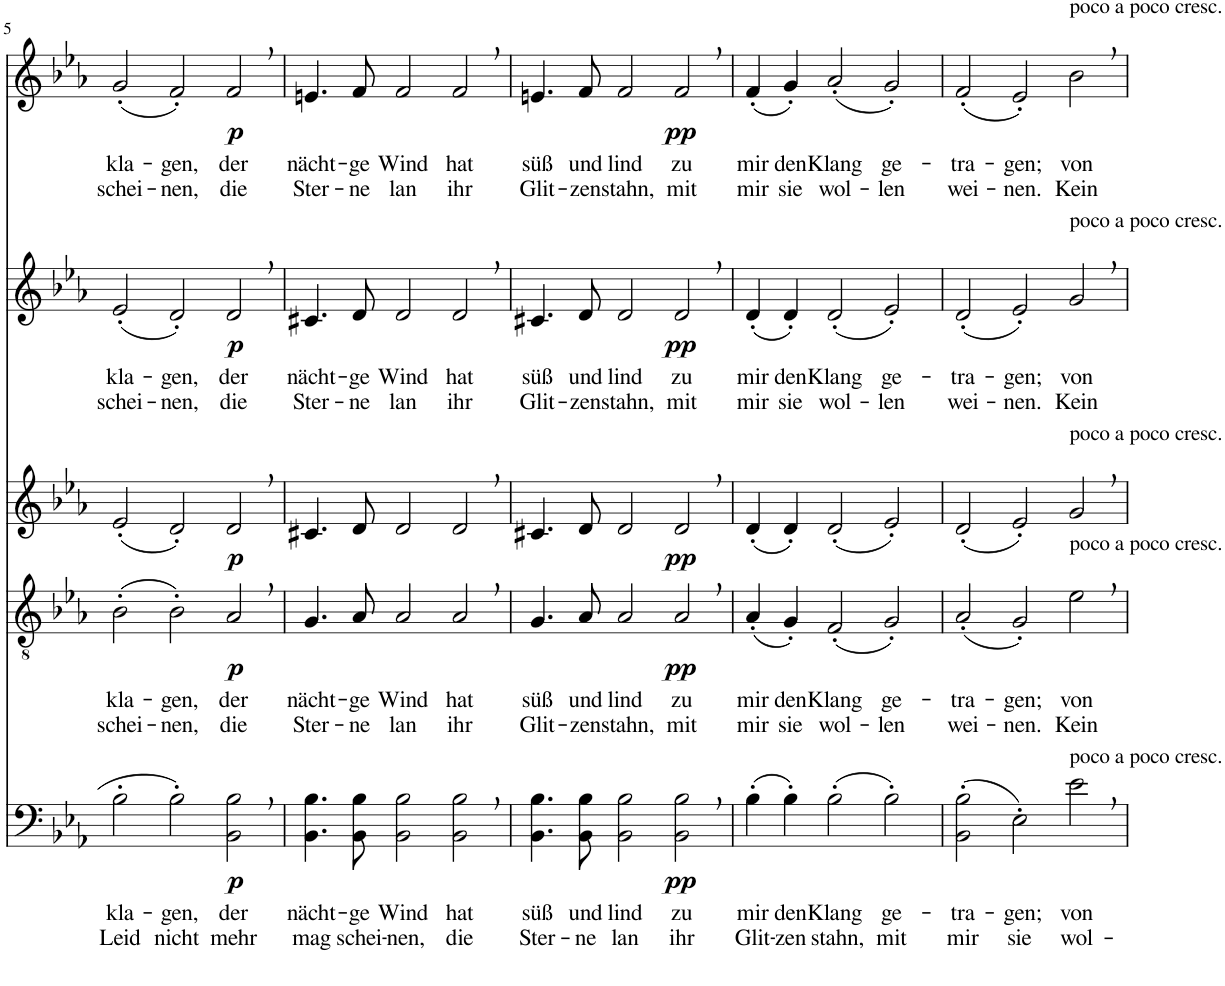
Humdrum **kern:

**kern	**text	**text	**dynam	**kern	**text	**text	**dynam	**kern	**dynam	**kern	**text	**text	**dynam	**kern	**text	**text	**dynam
*part5	*part5	*part5	*part5	*part4	*part4	*part4	*part4	*part3	*part3	*part2	*part2	*part2	*part2	*part1	*part1	*part1	*part1
*staff5	*staff5	*staff5	*staff5	*staff4	*staff4	*staff4	*staff4	*staff3	*staff3	*staff2	*staff2	*staff2	*staff2	*staff1	*staff1	*staff1	*staff1
*I"Bassi	*	*	*	*I"Tenori	*	*	*	*I"Contralti II	*	*I"Contralti I	*	*	*	*I"Soprani	*	*	*
!!LO:PB:g=z
*clefF4	*	*	*	*clefGv2	*	*	*	*clefG2	*	*clefG2	*	*	*	*clefG2	*	*	*
*k[b-e-a-]	*	*	*	*k[b-e-a-]	*	*	*	*k[b-e-a-]	*	*k[b-e-a-]	*	*	*	*k[b-e-a-]	*	*	*
*E-:	*	*	*	*E-:	*	*	*	*E-:	*	*E-:	*	*	*	*E-:	*	*	*
*M3/2	*	*	*	*M3/2	*	*	*	*M3/2	*	*M3/2	*	*	*	*M3/2	*	*	*
=5	=5	=5	=5	=5	=5	=5	=5	=5	=5	=5	=5	=5	=5	=5	=5	=5	=5
!	!LO:LY:b	!LO:LY:b	!	!	!LO:LY:b	!LO:LY:b	!	!	!	!	!LO:LY:b	!LO:LY:b	!	!	!LO:LY:b	!LO:LY:b	!
2B-'\	kla-	Leid	.	(2B-'\	kla-	schei-	.	(2e-'/	.	(2e-'/	kla-	schei-	.	(2g'/	kla-	schei-	.
!	!LO:LY:b	!LO:LY:b	!	!	!LO:LY:b	!LO:LY:b	!	!	!	!	!LO:LY:b	!LO:LY:b	!	!	!LO:LY:b	!LO:LY:b	!
2B-'\	-gen,	nicht	.	2B-'\)	-gen,	-nen,	.	2d'/)	.	2d'/)	-gen,	-nen,	.	2f'/)	-gen,	-nen,	.
!	!LO:LY:b	!LO:LY:b	!LO:DY:b	!	!LO:LY:b	!LO:LY:b	!LO:DY:b	!	!LO:DY:b	!	!LO:LY:b	!LO:LY:b	!LO:DY:b	!	!LO:LY:b	!LO:LY:b	!LO:DY:b
2BB-\, 2B-\,	der	mehr	p	2A-,/	der	die	p	2d,/	p	2d,/	der	die	p	2f,/	der	die	p
=6	=6	=6	=6	=6	=6	=6	=6	=6	=6	=6	=6	=6	=6	=6	=6	=6	=6
!	!LO:LY:b	!LO:LY:b	!	!	!LO:LY:b	!LO:LY:b	!	!	!	!	!LO:LY:b	!LO:LY:b	!	!	!LO:LY:b	!LO:LY:b	!
4.BB-\ 4.B-\	nächt-	mag	.	4.G/	nächt-	Ster-	.	4.c#X/	.	4.c#X/	nächt-	Ster-	.	4.en/	nächt-	Ster-	.
!	!LO:LY:b	!LO:LY:b	!	!	!LO:LY:b	!LO:LY:b	!	!	!	!	!LO:LY:b	!LO:LY:b	!	!	!LO:LY:b	!LO:LY:b	!
8BB-\ 8B-\	-ge	schei-	.	8A-/	-ge	-ne	.	8d/	.	8d/	-ge	-ne	.	8f/	-ge	-ne	.
!	!LO:LY:b	!LO:LY:b	!	!	!LO:LY:b	!LO:LY:b	!	!	!	!	!LO:LY:b	!LO:LY:b	!	!	!LO:LY:b	!LO:LY:b	!
2BB-\ 2B-\	Wind	-nen,	.	2A-/	Wind	lan	.	2d/	.	2d/	Wind	lan	.	2f/	Wind	lan	.
!	!LO:LY:b	!LO:LY:b	!	!	!LO:LY:b	!LO:LY:b	!	!	!	!	!LO:LY:b	!LO:LY:b	!	!	!LO:LY:b	!LO:LY:b	!
2BB-\, 2B-\,	hat	die	.	2A-,/	hat	ihr	.	2d,/	.	2d,/	hat	ihr	.	2f,/	hat	ihr	.
=7	=7	=7	=7	=7	=7	=7	=7	=7	=7	=7	=7	=7	=7	=7	=7	=7	=7
!	!LO:LY:b	!LO:LY:b	!	!	!LO:LY:b	!LO:LY:b	!	!	!	!	!LO:LY:b	!LO:LY:b	!	!	!LO:LY:b	!LO:LY:b	!
4.BB-\ 4.B-\	süß	Ster-	.	4.G/	süß	Glit-	.	4.c#X/	.	4.c#X/	süß	Glit-	.	4.en/	süß	Glit-	.
!	!LO:LY:b	!LO:LY:b	!	!	!LO:LY:b	!LO:LY:b	!	!	!	!	!LO:LY:b	!LO:LY:b	!	!	!LO:LY:b	!LO:LY:b	!
8BB-\ 8B-\	und	-ne	.	8A-/	und	-zen	.	8d/	.	8d/	und	-zen	.	8f/	und	-zen	.
!	!LO:LY:b	!LO:LY:b	!	!	!LO:LY:b	!LO:LY:b	!	!	!	!	!LO:LY:b	!LO:LY:b	!	!	!LO:LY:b	!LO:LY:b	!
2BB-\ 2B-\	lind	lan	.	2A-/	lind	stahn,	.	2d/	.	2d/	lind	stahn,	.	2f/	lind	stahn,	.
!	!LO:LY:b	!LO:LY:b	!LO:DY:b	!	!LO:LY:b	!LO:LY:b	!LO:DY:b	!	!LO:DY:b	!	!LO:LY:b	!LO:LY:b	!LO:DY:b	!	!LO:LY:b	!LO:LY:b	!LO:DY:b
2BB-\, 2B-\,	zu	ihr	pp	2A-,/	zu	mit	pp	2d,/	pp	2d,/	zu	mit	pp	2f,/	zu	mit	pp
=8	=8	=8	=8	=8	=8	=8	=8	=8	=8	=8	=8	=8	=8	=8	=8	=8	=8
!	!LO:LY:b	!LO:LY:b	!	!	!LO:LY:b	!LO:LY:b	!	!	!	!	!LO:LY:b	!LO:LY:b	!	!	!LO:LY:b	!LO:LY:b	!
(4B-'\	mir	Glit-	.	(4A-'/	mir	mir	.	(4d'/	.	(4d'/	mir	mir	.	(4f'/	mir	mir	.
!	!LO:LY:b	!LO:LY:b	!	!	!LO:LY:b	!LO:LY:b	!	!	!	!	!LO:LY:b	!LO:LY:b	!	!	!LO:LY:b	!LO:LY:b	!
4B-'\)	den	-zen	.	4G'/)	den	sie	.	4d'/)	.	4d'/)	den	sie	.	4g'/)	den	sie	.
!	!LO:LY:b	!LO:LY:b	!	!	!LO:LY:b	!LO:LY:b	!	!	!	!	!LO:LY:b	!LO:LY:b	!	!	!LO:LY:b	!LO:LY:b	!
(2B-'\	Klang	stahn,	.	(2F'/	Klang	wol-	.	(2d'/	.	(2d'/	Klang	wol-	.	(2a-'/	Klang	wol-	.
!	!LO:LY:b	!LO:LY:b	!	!	!LO:LY:b	!LO:LY:b	!	!	!	!	!LO:LY:b	!LO:LY:b	!	!	!LO:LY:b	!LO:LY:b	!
2B-'\)	ge-	mit	.	2G'/)	ge-	-len	.	2e-'/)	.	2e-'/)	ge-	-len	.	2g'/)	ge-	-len	.
=9	=9	=9	=9	=9	=9	=9	=9	=9	=9	=9	=9	=9	=9	=9	=9	=9	=9
!	!LO:LY:b	!LO:LY:b	!	!	!LO:LY:b	!LO:LY:b	!	!	!	!	!LO:LY:b	!LO:LY:b	!	!	!LO:LY:b	!LO:LY:b	!
(2BB-\' 2B-\'	-tra-	mir	.	(2A-'/	-tra-	wei-	.	(2d'/	.	(2d'/	-tra-	wei-	.	(2f'/	-tra-	wei-	.
!	!LO:LY:b	!LO:LY:b	!	!	!LO:LY:b	!LO:LY:b	!	!	!	!	!LO:LY:b	!LO:LY:b	!	!	!LO:LY:b	!LO:LY:b	!
2E-'\)	-gen;	sie	.	2G'/)	-gen;	-nen.	.	2e-'/)	.	2e-'/)	-gen;	-nen.	.	2e-'/)	-gen;	-nen.	.
!	!	!	!	!	!	!	!	!	!	!	!	!	!	!LO:TX:a:t=poco a poco cresc.	!	!	!
!	!	!	!	!	!	!	!	!	!	!LO:TX:a:t=poco a poco cresc.	!	!	!	!	!	!	!
!	!	!	!	!	!	!	!	!LO:TX:a:t=poco a poco cresc.	!	!	!	!	!	!	!	!	!
!	!	!	!	!LO:TX:a:t=poco a poco cresc.	!	!	!	!	!	!	!	!	!	!	!	!	!
!LO:TX:a:t=poco a poco cresc.	!	!	!	!	!	!	!	!	!	!	!	!	!	!	!	!	!
!	!LO:LY:b	!LO:LY:b	!	!	!LO:LY:b	!LO:LY:b	!	!	!	!	!LO:LY:b	!LO:LY:b	!	!	!LO:LY:b	!LO:LY:b	!
2e-,\	von	wol-	.	2e-,\	von	Kein	.	2g,/	.	2g,/	von	Kein	.	2b-,\	von	Kein	.
=	=	=	=	=	=	=	=	=	=	=	=	=	=	=	=	=	=
*-	*-	*-	*-	*-	*-	*-	*-	*-	*-	*-	*-	*-	*-	*-	*-	*-	*-
